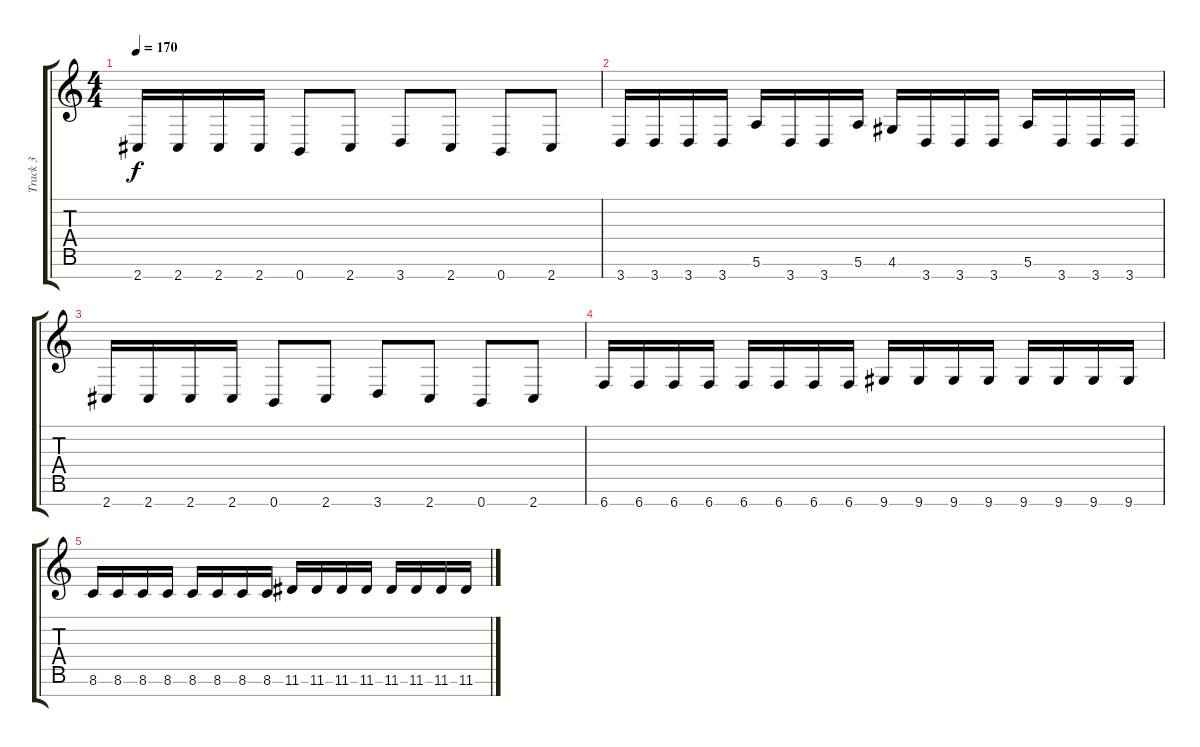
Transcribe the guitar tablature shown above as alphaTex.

\track ("Track 3" "Track 3") {instrument distortionguitar}
\staff {score tabs}
\tuning (E4 B3 G3 D3 A2 E2 B1) {hide}
\ts (4 4)
\tempo 170
\clef g2
\ks c
2.7.16{dy f} 2.7.16 2.7.16 2.7.16 0.7.8 2.7.8 3.7.8 2.7.8 0.7.8 2.7.8 |
3.7.16 3.7.16 3.7.16 3.7.16 5.6.16 3.7.16 3.7.16 5.6.16 4.6.16 3.7.16 3.7.16 3.7.16 5.6.16 3.7.16 3.7.16 3.7.16 |
2.7.16 2.7.16 2.7.16 2.7.16 0.7.8 2.7.8 3.7.8 2.7.8 0.7.8 2.7.8 |
6.7.16 6.7.16 6.7.16 6.7.16 6.7.16 6.7.16 6.7.16 6.7.16 9.7.16 9.7.16 9.7.16 9.7.16 9.7.16 9.7.16 9.7.16 9.7.16 |
8.6.16 8.6.16 8.6.16 8.6.16 8.6.16 8.6.16 8.6.16 8.6.16 11.6.16 11.6.16 11.6.16 11.6.16 11.6.16 11.6.16 11.6.16 11.6.16
